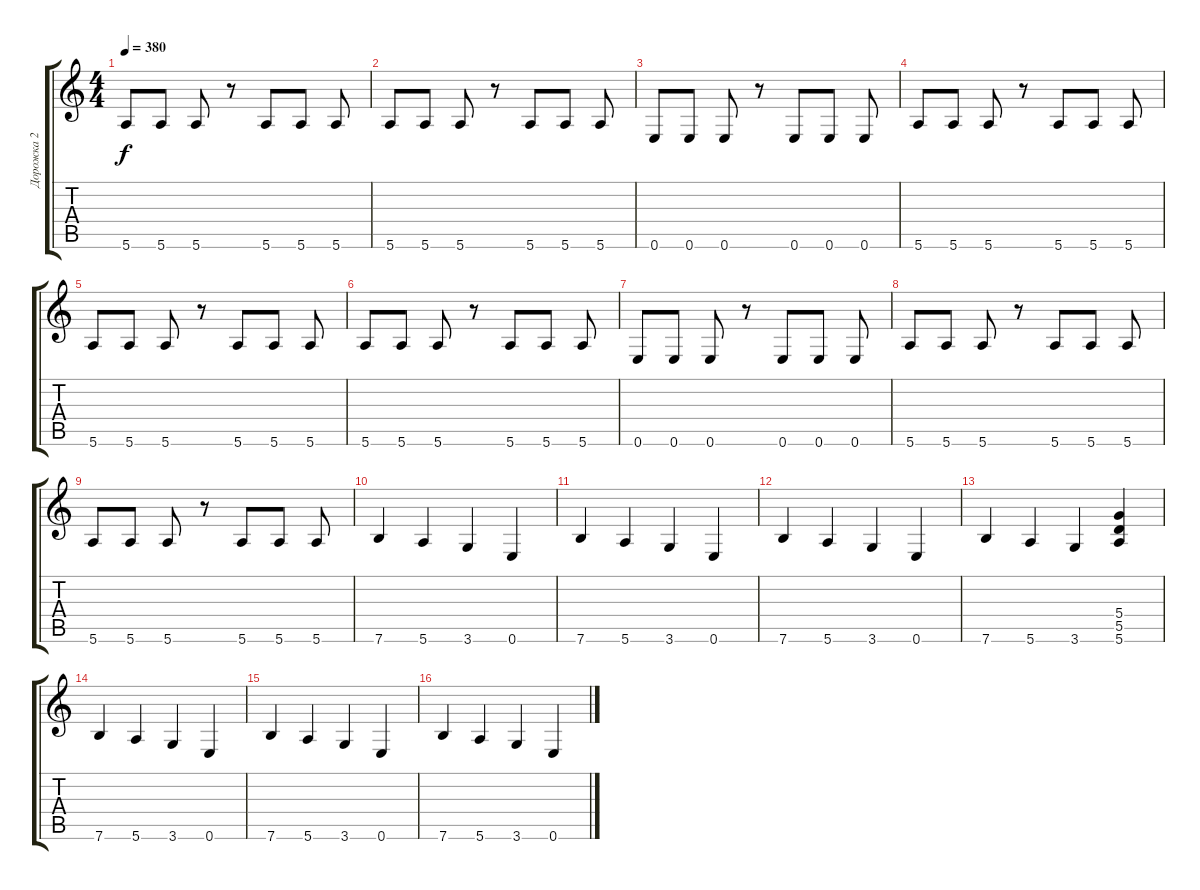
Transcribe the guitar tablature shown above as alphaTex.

\track ("Дорожка 2" "Дорожка 2") {instrument distortionguitar}
\staff {score tabs}
\tuning (E4 B3 G3 D3 A2 E2) {hide}
\ts (4 4)
\tempo 380
\clef g2
\ks c
5.6.8{dy f} 5.6.8 5.6.8 r.8 5.6.8 5.6.8 5.6.8 |
5.6.8 5.6.8 5.6.8 r.8 5.6.8 5.6.8 5.6.8 |
0.6.8 0.6.8 0.6.8 r.8 0.6.8 0.6.8 0.6.8 |
5.6.8 5.6.8 5.6.8 r.8 5.6.8 5.6.8 5.6.8 |
5.6.8 5.6.8 5.6.8 r.8 5.6.8 5.6.8 5.6.8 |
5.6.8 5.6.8 5.6.8 r.8 5.6.8 5.6.8 5.6.8 |
0.6.8 0.6.8 0.6.8 r.8 0.6.8 0.6.8 0.6.8 |
5.6.8 5.6.8 5.6.8 r.8 5.6.8 5.6.8 5.6.8 |
5.6.8 5.6.8 5.6.8 r.8 5.6.8 5.6.8 5.6.8 |
7.6.4 5.6.4 3.6.4 0.6.4 |
7.6.4 5.6.4 3.6.4 0.6.4 |
7.6.4 5.6.4 3.6.4 0.6.4 |
7.6.4 5.6.4 3.6.4 (5.4 5.5 5.6).4 |
7.6.4 5.6.4 3.6.4 0.6.4 |
7.6.4 5.6.4 3.6.4 0.6.4 |
7.6.4 5.6.4 3.6.4 0.6.4
